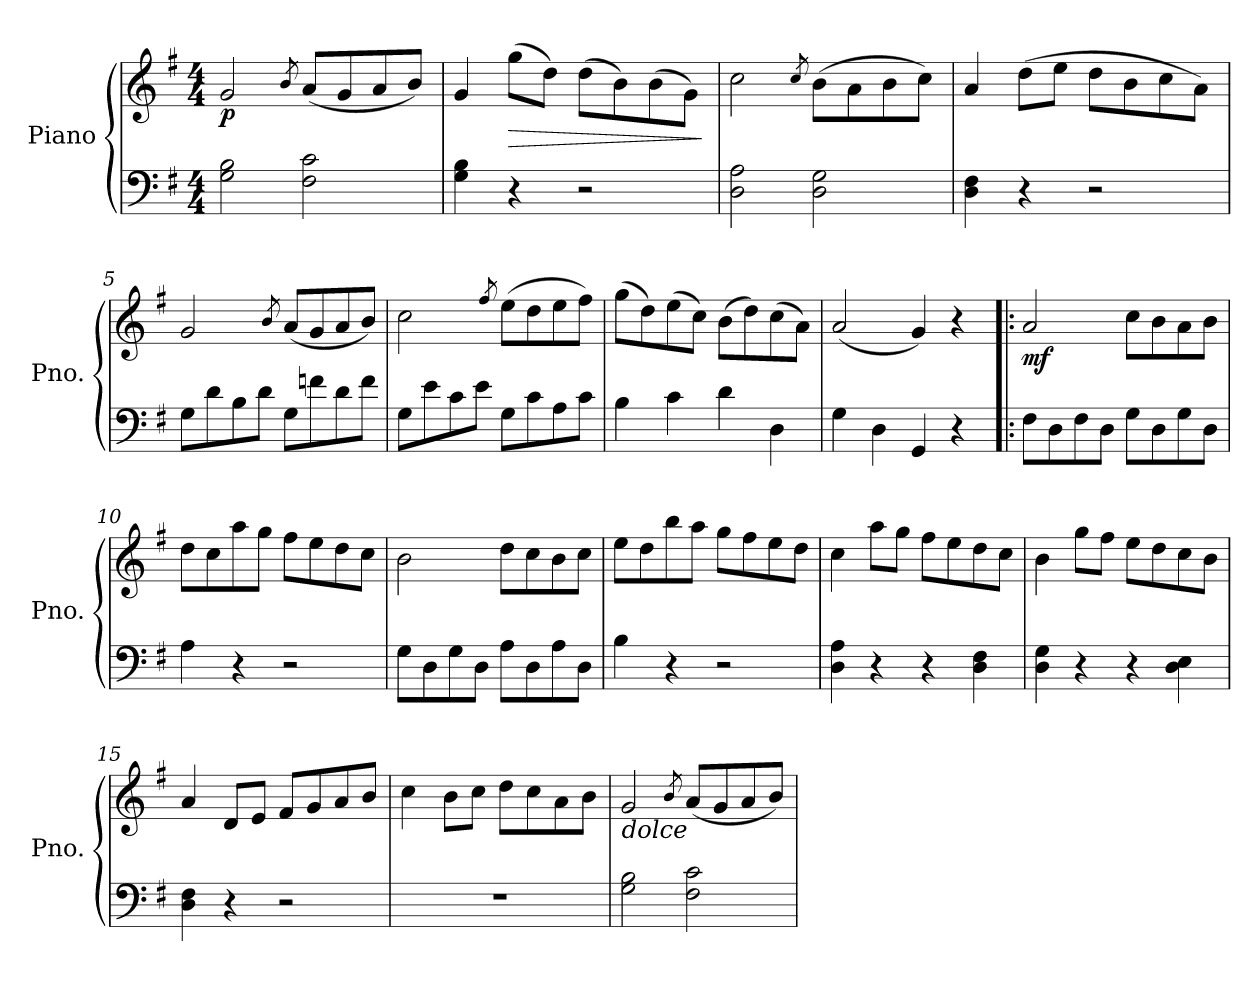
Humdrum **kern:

**kern	**kern	**dynam
*part1	*part1	*part1
*staff2	*staff1	*staff1/2
*I"Piano	*	*
*I'Pno.	*	*
*clefF4	*clefG2	*
*k[f#]	*k[f#]	*
*M4/4	*M4/4	*
*MM120	*MM120	*
=1	=1	=1
!	!	!LO:DY:b
2G\<< 2B\<<	2g/	p
.	8qb/	.
2F#\<< 2c\<<	(<8a/L	.
.	8g/	.
.	8a/	.
.	8b/J)	.
=2	=2	=2
4G\ 4B\	4g/	.
!	!	!LO:HP:b
4r	(>8gg\L	>
.	8dd\J)	.
2r	(>8dd\L	.
.	8b\)	.
.	(>8b\	.
.	8g\J)	.
.	.	]
=3	=3	=3
2D\<< 2A\<<	2cc\	.
.	8qcc/	.
2D\ 2G\	(>8b\L	.
.	8a\	.
.	8b\	.
.	8cc\J)	.
=4	=4	=4
4D\ 4F#\	4a/	.
4r	(>8dd\L	.
.	8ee\J	.
2r	8dd\L	.
.	8b\	.
.	8cc\	.
.	8a\J)	.
!!LO:LB:g=z
=5	=5	=5
8G<\L	2g/	.
8d\	.	.
8B\	.	.
8d\J	.	.
.	8qb/	.
8G<\L	(<8a/L	.
8fn<\	8g/	.
8d<\	8a/	.
8f<\J	8b/J)	.
=6	=6	=6
8G<\L	2cc\	.
8e<\	.	.
8c<\	.	.
8e<\J	.	.
.	8qff#/	.
8G<\L	(>8ee\L	.
8c\	8dd\	.
8A\	8ee\	.
8c\J	8ff#\J)	.
=7	=7	=7
4B\	(>8gg\L	.
.	8dd\)	.
4c\	(>8ee\	.
.	8cc\J)	.
4d\	(>8b\L	.
.	8dd\)	.
4D<\	(>8cc\	.
.	8a\J)	.
=8	=8	=8
4G<\	(<2a/	.
4D<\	.	.
4GG</	4g/)	.
4r	4r	.
!!LO:LB:g=z
=9!|:	=9!|:	=9!|:
!	!	!LO:DY:b
8F#<\L	2a/	mf
8D\	.	.
8F#\	.	.
8D\J	.	.
8G\L	8cc\L	.
8D\	8b\	.
8G\	8a\	.
8D\J	8b\J	.
=10	=10	=10
4A\	8dd\L	.
.	8cc\	.
4r	8aa\	.
.	8gg\J	.
2r	8ff#\L	.
.	8ee\	.
.	8dd\	.
.	8cc\J	.
=11	=11	=11
8G<\L	2b\	.
8D\	.	.
8G\	.	.
8D\J	.	.
8A\L	8dd\L	.
8D\	8cc\	.
8A\	8b\	.
8D\J	8cc\J	.
=12	=12	=12
4B\	8ee\L	.
.	8dd\	.
4r	8bb\	.
.	8aa\J	.
2r	8gg\L	.
.	8ff#\	.
.	8ee\	.
.	8dd\J	.
!!LO:LB:g=z
=13	=13	=13
4D\<< 4A\<<	4cc\	.
4r	8aa\L	.
.	8gg\J	.
4r	8ff#\L	.
.	8ee\	.
4D\ 4F#\	8dd\	.
.	8cc\J	.
=14	=14	=14
4D\ 4G\	4b\	.
4r	8gg\L	.
.	8ff#\J	.
4r	8ee\L	.
.	8dd\	.
4D\ 4E\	8cc\	.
.	8b\J	.
=15	=15	=15
4D\ 4F#\	4a/	.
4r	8d/L	.
.	8e/J	.
2r	8f#/L	.
.	8g/	.
.	8a/	.
.	8b/J	.
=16	=16	=16
1r	4cc\	.
.	8b\L	.
.	8cc\J	.
.	8dd\L	.
.	8cc\	.
.	8a\	.
.	8b\J	.
!!LO:LB:g=z
=17	=17	=17
!	!LO:TX:b:i:t=dolce	!
2G\ 2B\	2g/	.
.	8qb/	.
2F#\ 2c\	(<8a/L	.
.	8g/	.
.	8a/	.
.	8b/J)	.
=	=	=
*-	*-	*-
